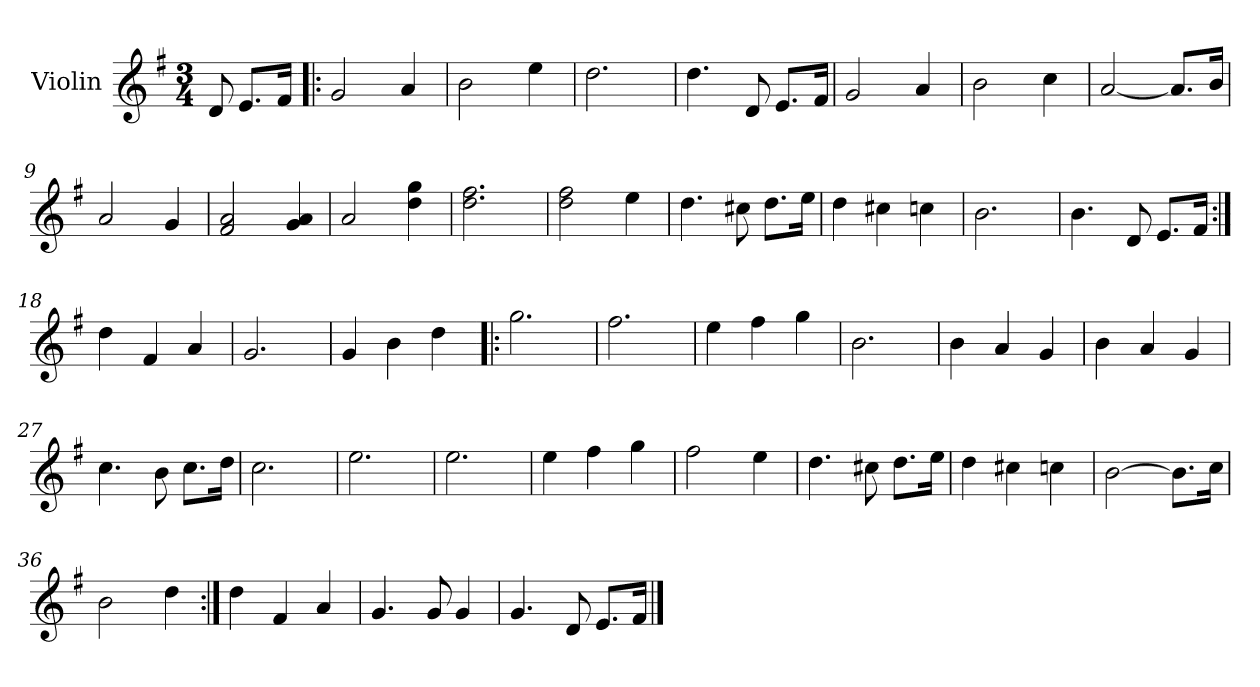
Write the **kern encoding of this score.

**kern
*part1
*staff1
*I"Violin
*I'Vln.
*clefG2
*k[f#]
*M3/4
=1
8d/
8.e/L
16f#/Jk
=2!|:
2g/
4a/
=3
2b\
4ee\
=4
2.dd\
=5
4.dd\
8d/
8.e/L
16f#/Jk
=6
2g/
4a/
!!LO:LB:g=z
=7
2b\
4cc\
=8
[2a/
8.a/L]
16b/Jk
=9
2a/
4g/
=10
2f#/ 2a/
4g/ 4a/
=11
2a/
4dd\ 4gg\
=12
2.dd\ 2.ff#\
=13
2dd\ 2ff#\
4ee\
!!LO:LB:g=z
=14
4.dd\
8cc#X\
8.dd\L
16ee\Jk
=15
4dd\
4cc#X\
4ccn\
=16
2.b\
=17
4.b\
8d/
8.e/L
16f#/Jk
=18:|!
4dd\
4f#/
4a/
=19
2.g/
=20
4g/
4b\
4dd\
!!LO:LB:g=z
=21!|:
2.gg\
=22
2.ff#\
=23
4ee\
4ff#\
4gg\
=24
2.b\
=25
4b\
4a/
4g/
=26
4b\
4a/
4g/
!!LO:LB:g=z
=27
4.cc\
8b\
8.cc\L
16dd\Jk
=28
2.cc\
=29
2.ee\
=30
2.ee\
=31
4ee\
4ff#\
4gg\
=32
2ff#\
4ee\
!!LO:LB:g=z
=33
4.dd\
8cc#X\
8.dd\L
16ee\Jk
=34
4dd\
4cc#X\
4ccn\
=35
[2b\
8.b\L]
16cc\Jk
=36
2b\
4dd\
=37:|!
4dd\
4f#/
4a/
=38
4.g/
8g/
4g/
=39
4.g/
8d/
8.e/L
16f#/Jk
==
*-
